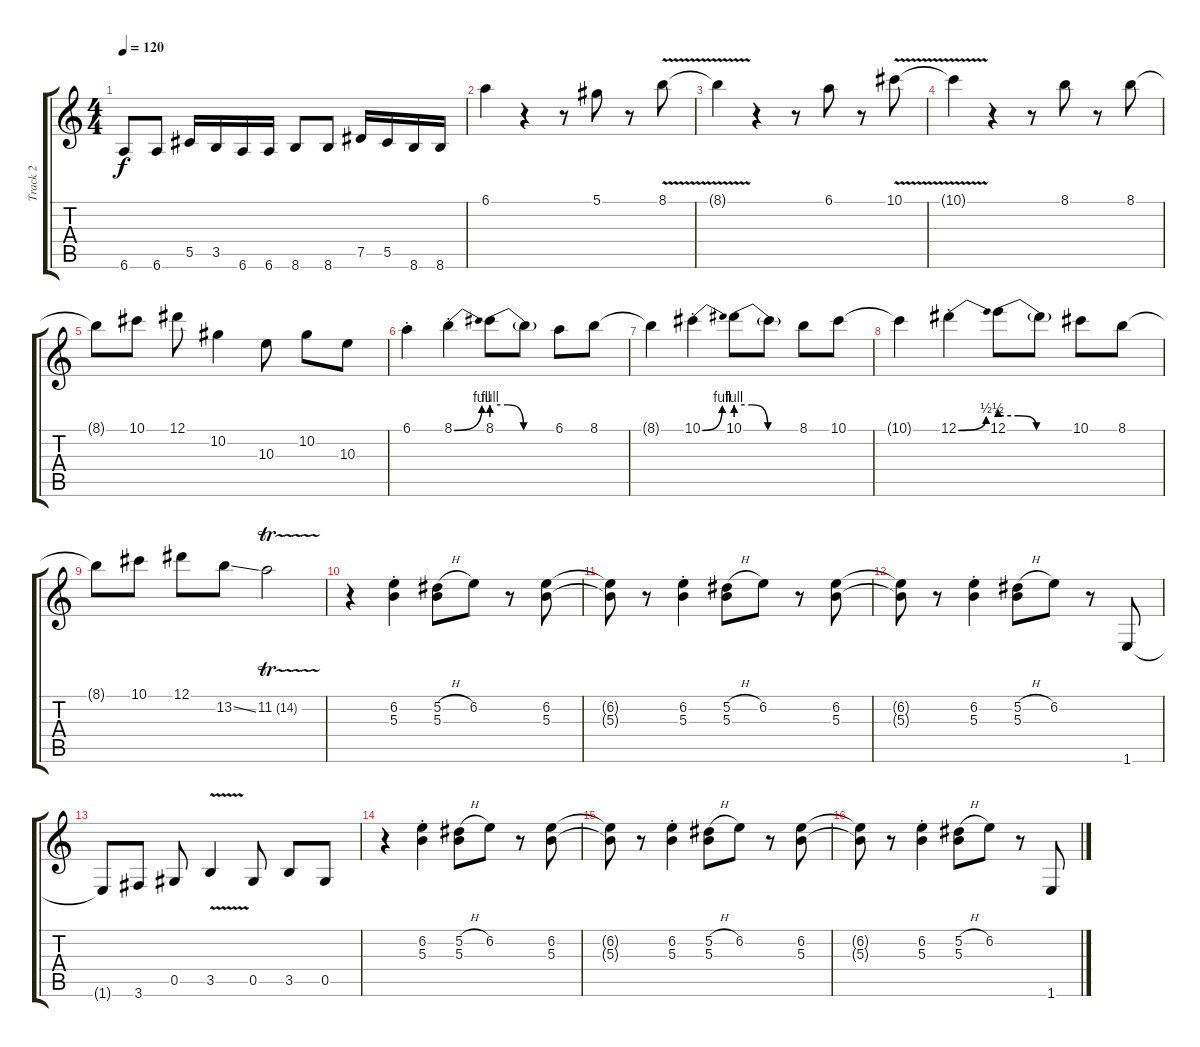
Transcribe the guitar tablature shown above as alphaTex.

\track ("Track 2" "Track 2") {instrument distortionguitar}
\staff {score tabs}
\tuning (Eb4 Bb3 Gb3 Db3 Ab2 Eb2) {hide}
\ts (4 4)
\tempo 120
\clef g2
\ks c
6.6.8{dy f} 6.6.8 5.5.16 3.5.16 6.6.16 6.6.16 8.6.8 8.6.8 7.5.16 5.5.16 8.6.16 8.6.16 |
6.1.4 r.4 r.8 5.1.8 r.8 8.1{v}.8 |
8.1{t}.4 r.4 r.8 6.1.8 r.8 10.1{v}.8 |
10.1{t}.4 r.4 r.8 8.1.8 r.8 8.1.8 |
8.1{t}.8 10.1.8 12.1.8 10.2.4 10.3.8 10.2.8 10.3.8 |
6.1{st}.4 8.1{be (bend 0 0 60 4) st}.4 8.1{be (custom 0 4 15 4 30 0 60 0)}.8 8.1{t}.8 6.1.8 8.1.8 |
8.1{t}.4 10.1{be (bend 0 0 60 4) st}.4 10.1{be (custom 0 4 15 4 30 0 60 0)}.8 10.1{t}.8 8.1.8 10.1.8 |
10.1{t}.4 12.1{be (bend 0 0 60 2) st}.4 12.1{be (custom 0 2 15 2 30 0 60 0)}.8 12.1{t}.8 10.1.8 8.1.8 |
8.1{t}.8 10.1.8 12.1.8 13.2{ss}.8 11.2{tr (14 32)}.2 |
r.4 (6.2{st} 5.3{st}).4 (5.2{h} 5.3).8 6.2.8 r.8 (6.2 5.3).8 |
(6.2{t} 5.3{t}).8 r.8 (6.2{st} 5.3{st}).4 (5.2{h} 5.3).8 6.2.8 r.8 (6.2 5.3).8 |
(6.2{t} 5.3{t}).8 r.8 (6.2{st} 5.3{st}).4 (5.2{h} 5.3).8 6.2.8 r.8 1.6.8 |
1.6{t}.8 3.6.8 0.5.8 3.5{v}.4 0.5.8 3.5.8 0.5.8 |
r.4 (6.2{st} 5.3{st}).4 (5.2{h} 5.3).8 6.2.8 r.8 (6.2 5.3).8 |
(6.2{t} 5.3{t}).8 r.8 (6.2{st} 5.3{st}).4 (5.2{h} 5.3).8 6.2.8 r.8 (6.2 5.3).8 |
(6.2{t} 5.3{t}).8 r.8 (6.2{st} 5.3{st}).4 (5.2{h} 5.3).8 6.2.8 r.8 1.6.8
